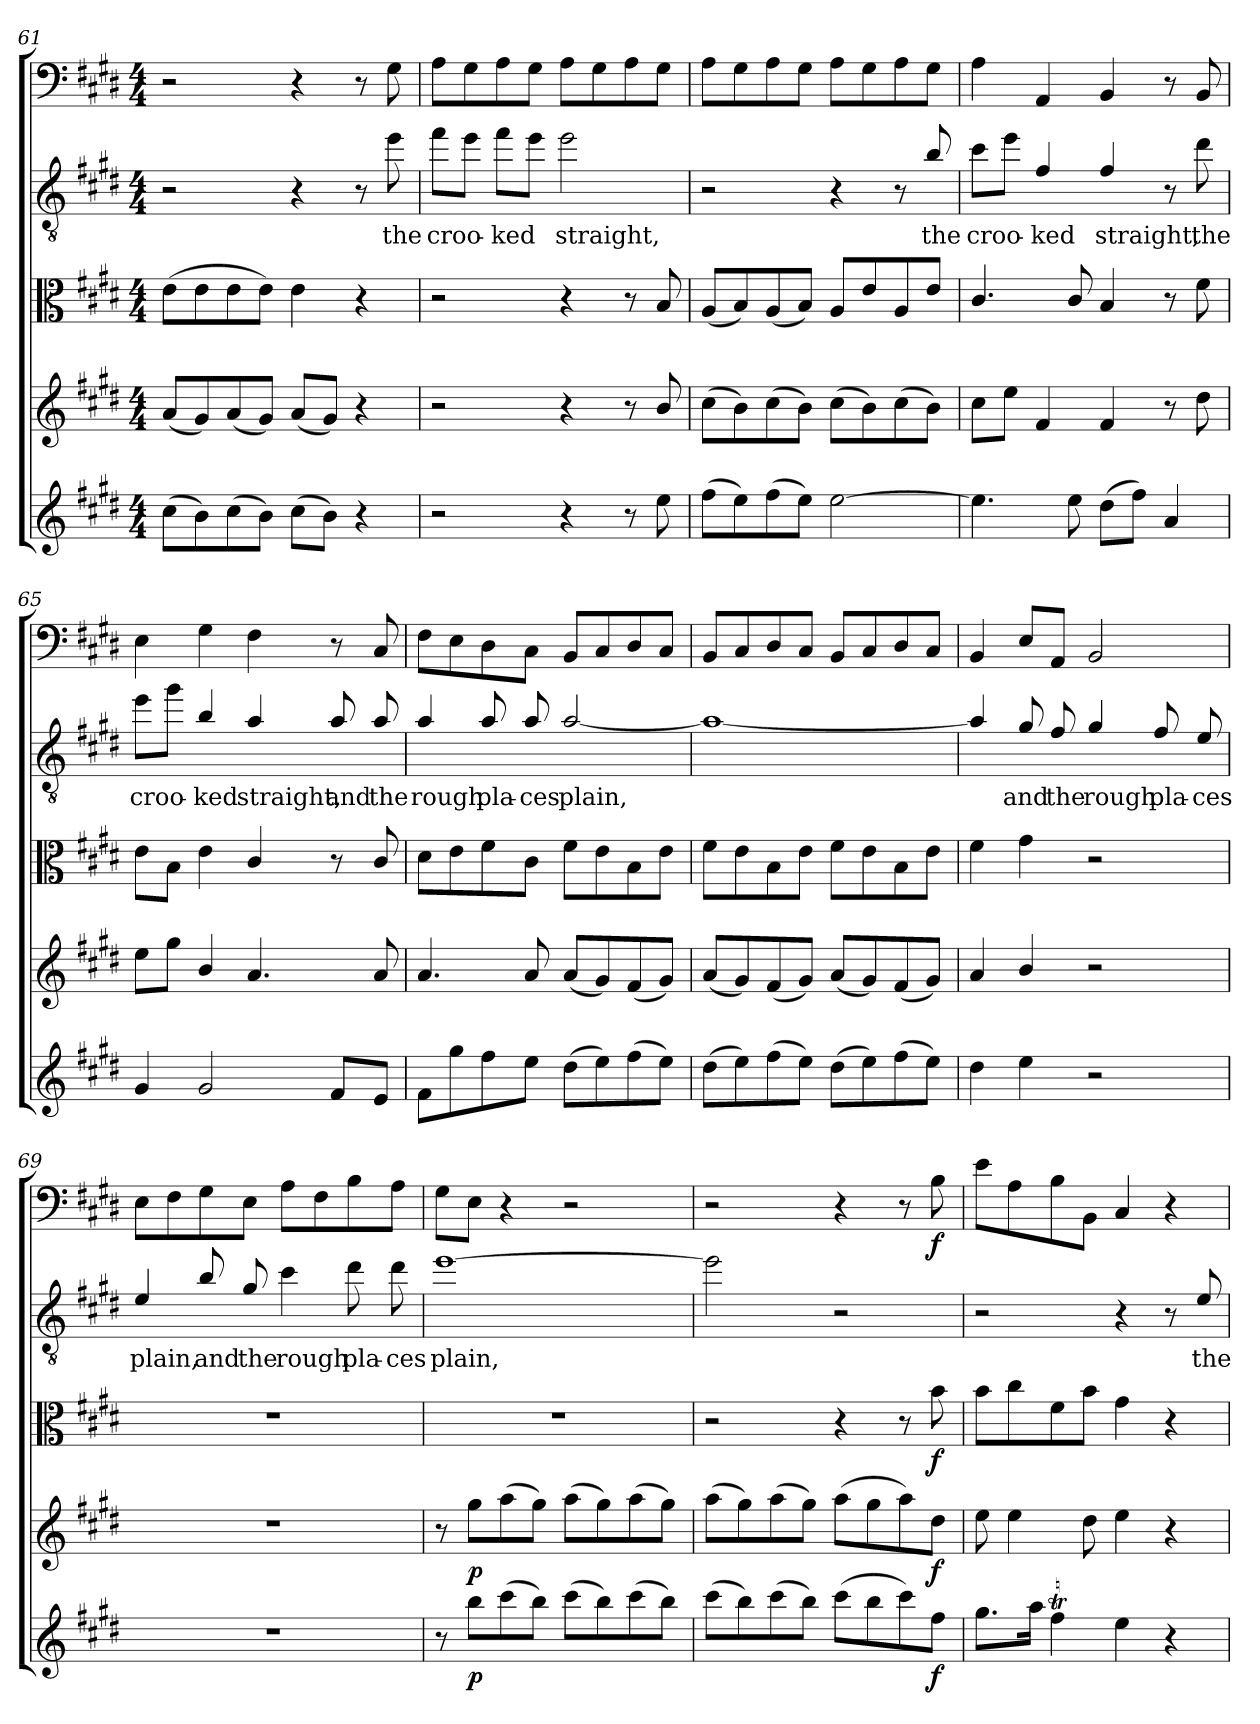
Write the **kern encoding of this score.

**kern	**dynam	**kern	**dynam	**kern	**dynam	**kern	**text	**kern	**dynam
*part5	*part5	*part4	*part4	*part3	*part3	*part2	*part2	*part1	*part1
*staff5	*staff5	*staff4	*staff4	*staff3	*staff3	*staff2	*staff2	*staff1	*staff1
*clefG2	*	*clefG2	*	*clefC3	*	*clefGv2	*	*clefF4	*
*k[f#c#g#d#]	*	*k[f#c#g#d#]	*	*k[f#c#g#d#]	*	*k[f#c#g#d#]	*	*k[f#c#g#d#]	*
*E:	*	*E:	*	*E:	*	*E:	*	*E:	*
*M4/4	*	*M4/4	*	*M4/4	*	*M4/4	*	*M4/4	*
=61	=61	=61	=61	=61	=61	=61	=61	=61	=61
(8cc#\L	.	(8a/L	.	(8e\L	.	2r	.	2r	.
8b\)	.	8g#/)	.	8e\	.	.	.	.	.
(8cc#\	.	(8a/	.	8e\	.	.	.	.	.
8b\J)	.	8g#/J)	.	8e\J)	.	.	.	.	.
(8cc#\L	.	(8a/L	.	4e\	.	4r	.	4r	.
8b\J)	.	8g#/J)	.	.	.	.	.	.	.
4r	.	4r	.	4r	.	8r	.	8r	.
.	.	.	.	.	.	8ee\	the	8G#\	.
=62	=62	=62	=62	=62	=62	=62	=62	=62	=62
2r	.	2r	.	2r	.	8ff#\L	croo-	8A\L	.
.	.	.	.	.	.	8ee\J	.	8G#\	.
.	.	.	.	.	.	8ff#\L	-ked	8A\	.
.	.	.	.	.	.	8ee\J	.	8G#\J	.
4r	.	4r	.	4r	.	2ee\	straight,	8A\L	.
.	.	.	.	.	.	.	.	8G#\	.
8r	.	8r	.	8r	.	.	.	8A\	.
8ee\	.	8b/	.	8B/	.	.	.	8G#\J	.
=63	=63	=63	=63	=63	=63	=63	=63	=63	=63
(8ff#\L	.	(8cc#\L	.	(8A/L	.	2r	.	8A\L	.
8ee\)	.	8b\)	.	8B/)	.	.	.	8G#\	.
(8ff#\	.	(8cc#\	.	(8A/	.	.	.	8A\	.
8ee\J)	.	8b\J)	.	8B/J)	.	.	.	8G#\J	.
[2ee\	.	(8cc#\L	.	8A/L	.	4r	.	8A\L	.
.	.	8b\)	.	8e/	.	.	.	8G#\	.
.	.	(8cc#\	.	8A/	.	8r	.	8A\	.
.	.	8b\J)	.	8e/J	.	8b/	the	8G#\J	.
=64	=64	=64	=64	=64	=64	=64	=64	=64	=64
4.ee\]	.	8cc#\L	.	4.c#/	.	8cc#\L	croo-	4A\	.
.	.	8ee\J	.	.	.	8ee\J	.	.	.
.	.	4f#/	.	.	.	4f#/	-ked	4AA/	.
8ee\	.	.	.	8c#/	.	.	.	.	.
(8dd#\L	.	4f#/	.	4B/	.	4f#/	straight,	4BB/	.
8ff#\J)	.	.	.	.	.	.	.	.	.
4a/	.	8r	.	8r	.	8r	.	8r	.
.	.	8dd#\	.	8f#\	.	8dd#\	the	8BB/	.
=65	=65	=65	=65	=65	=65	=65	=65	=65	=65
4g#/	.	8ee\L	.	8e\L	.	8ee\L	croo-	4E\	.
.	.	8gg#\J	.	8B\J	.	8gg#\J	.	.	.
2g#/	.	4b/	.	4e\	.	4b/	-ked	4G#\	.
.	.	4.a/	.	4c#/	.	4a/	straight,	4F#\	.
8f#/L	.	.	.	8r	.	8a/	and	8r	.
8e/J	.	8a/	.	8c#/	.	8a/	the	8C#/	.
=66	=66	=66	=66	=66	=66	=66	=66	=66	=66
8f#/L	.	4.a/	.	8d#\L	.	4a/	rough	8F#\L	.
8gg#\	.	.	.	8e\	.	.	.	8E\	.
8ff#\	.	.	.	8f#\	.	8a/	pla-	8D#\	.
8ee\J	.	8a/	.	8c#\J	.	8a/	-ces	8C#\J	.
(8dd#\L	.	(8a/L	.	8f#\L	.	[2a/	plain,	8BB/L	.
8ee\)	.	8g#/)	.	8e\	.	.	.	8C#/	.
(8ff#\	.	(8f#/	.	8B\	.	.	.	8D#/	.
8ee\J)	.	8g#/J)	.	8e\J	.	.	.	8C#/J	.
=67	=67	=67	=67	=67	=67	=67	=67	=67	=67
(8dd#\L	.	(8a/L	.	8f#\L	.	1a/_	.	8BB/L	.
8ee\)	.	8g#/)	.	8e\	.	.	.	8C#/	.
(8ff#\	.	(8f#/	.	8B\	.	.	.	8D#/	.
8ee\J)	.	8g#/J)	.	8e\J	.	.	.	8C#/J	.
(8dd#\L	.	(8a/L	.	8f#\L	.	.	.	8BB/L	.
8ee\)	.	8g#/)	.	8e\	.	.	.	8C#/	.
(8ff#\	.	(8f#/	.	8B\	.	.	.	8D#/	.
8ee\J)	.	8g#/J)	.	8e\J	.	.	.	8C#/J	.
=68	=68	=68	=68	=68	=68	=68	=68	=68	=68
4dd#\	.	4a/	.	4f#\	.	4a/]	.	4BB/	.
4ee\	.	4b/	.	4g#\	.	8g#/	and	8E/L	.
.	.	.	.	.	.	8f#/	the	8AA/J	.
2r	.	2r	.	2r	.	4g#/	rough	2BB/	.
.	.	.	.	.	.	8f#/	pla-	.	.
.	.	.	.	.	.	8e/	-ces	.	.
=69	=69	=69	=69	=69	=69	=69	=69	=69	=69
1r	.	1r	.	1r	.	4e/	plain,	8E\L	.
.	.	.	.	.	.	.	.	8F#\	.
.	.	.	.	.	.	8b/	and	8G#\	.
.	.	.	.	.	.	8g#/	the	8E\J	.
.	.	.	.	.	.	4cc#\	rough	8A\L	.
.	.	.	.	.	.	.	.	8F#\	.
.	.	.	.	.	.	8dd#\	pla-	8B\	.
.	.	.	.	.	.	8dd#\	-ces	8A\J	.
=70	=70	=70	=70	=70	=70	=70	=70	=70	=70
8r	.	8r	.	1r	.	[1ee\	plain,	8G#\L	.
8bb\L	p	8gg#\L	p	.	.	.	.	8E\J	.
(8ccc#\	.	(8aa\	.	.	.	.	.	4r	.
8bb\J)	.	8gg#\J)	.	.	.	.	.	.	.
(8ccc#\L	.	(8aa\L	.	.	.	.	.	2r	.
8bb\)	.	8gg#\)	.	.	.	.	.	.	.
(8ccc#\	.	(8aa\	.	.	.	.	.	.	.
8bb\J)	.	8gg#\J)	.	.	.	.	.	.	.
=71	=71	=71	=71	=71	=71	=71	=71	=71	=71
(8ccc#\L	.	(8aa\L	.	2r	.	2ee\]	.	2r	.
8bb\)	.	8gg#\)	.	.	.	.	.	.	.
(8ccc#\	.	(8aa\	.	.	.	.	.	.	.
8bb\J)	.	8gg#\J)	.	.	.	.	.	.	.
(8ccc#\L	.	(8aa\L	.	4r	.	2r	.	4r	.
8bb\	.	8gg#\	.	.	.	.	.	.	.
8ccc#\)	.	8aa\)	.	8r	.	.	.	8r	.
8ff#\J	f	8dd#\J	f	8b\	f	.	.	8B\	f
=72	=72	=72	=72	=72	=72	=72	=72	=72	=72
8.gg#\L	.	8ee\	.	8b\L	.	2r	.	8e\L	.
.	.	4ee\	.	8cc#\	.	.	.	8A\	.
16aa\Jk	.	.	.	.	.	.	.	.	.
4ff#t\	.	.	.	8f#\	.	.	.	8B\	.
.	.	8dd#\	.	8b\J	.	.	.	8BB\J	.
4ee\	.	4ee\	.	4g#\	.	4r	.	4C#/	.
4r	.	4r	.	4r	.	8r	.	4r	.
.	.	.	.	.	.	8e/	the	.	.
=	=	=	=	=	=	=	=	=	=
*-	*-	*-	*-	*-	*-	*-	*-	*-	*-
